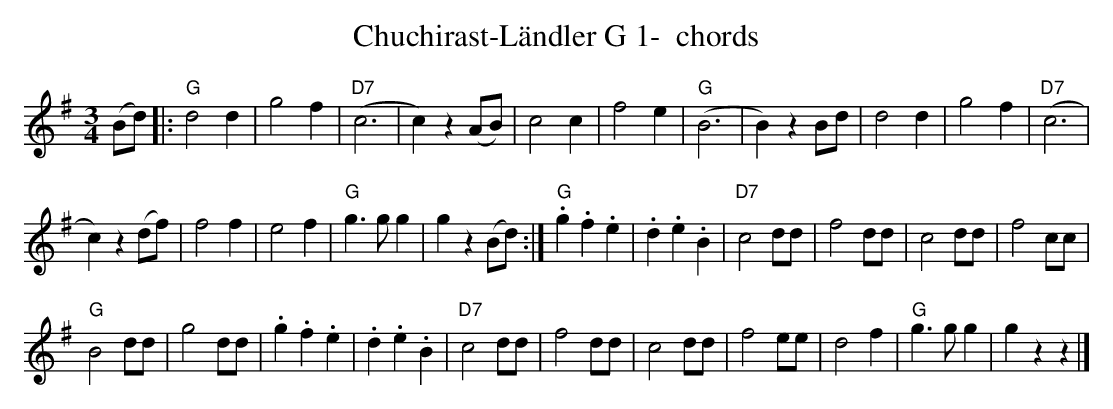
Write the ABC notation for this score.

X:1
T:Chuchirast-L\"andler G 1-  chords
M:3/4
L:1/4
K:Gmaj%%MIDI gchordon
(B/2d/2) |: "G"d2d | g2f | "D7"(c3 | c)z (A/2B/2) | c2c | f2e | "G"(B3 | B)z B/2d/2 | d2d | g2f | "D7"(c3 |
c)z (d/2f/2) | f2f | e2f | "G"g>gg | gz (B/2d/2) :| "G".g.f.e | .d.e.B | "D7"c2d/2d/2 | f2 d/2d/2 | c2 d/2d/2 | f2 c/2c/2 |
"G"B2 d/2d/2 | g2 d/2d/2 | .g.f.e | .d.e.B | "D7"c2d/2d/2 | f2d/2d/2 | c2d/2d/2 | f2e/2e/2 | d2f | "G"g>gg | gzz |]
